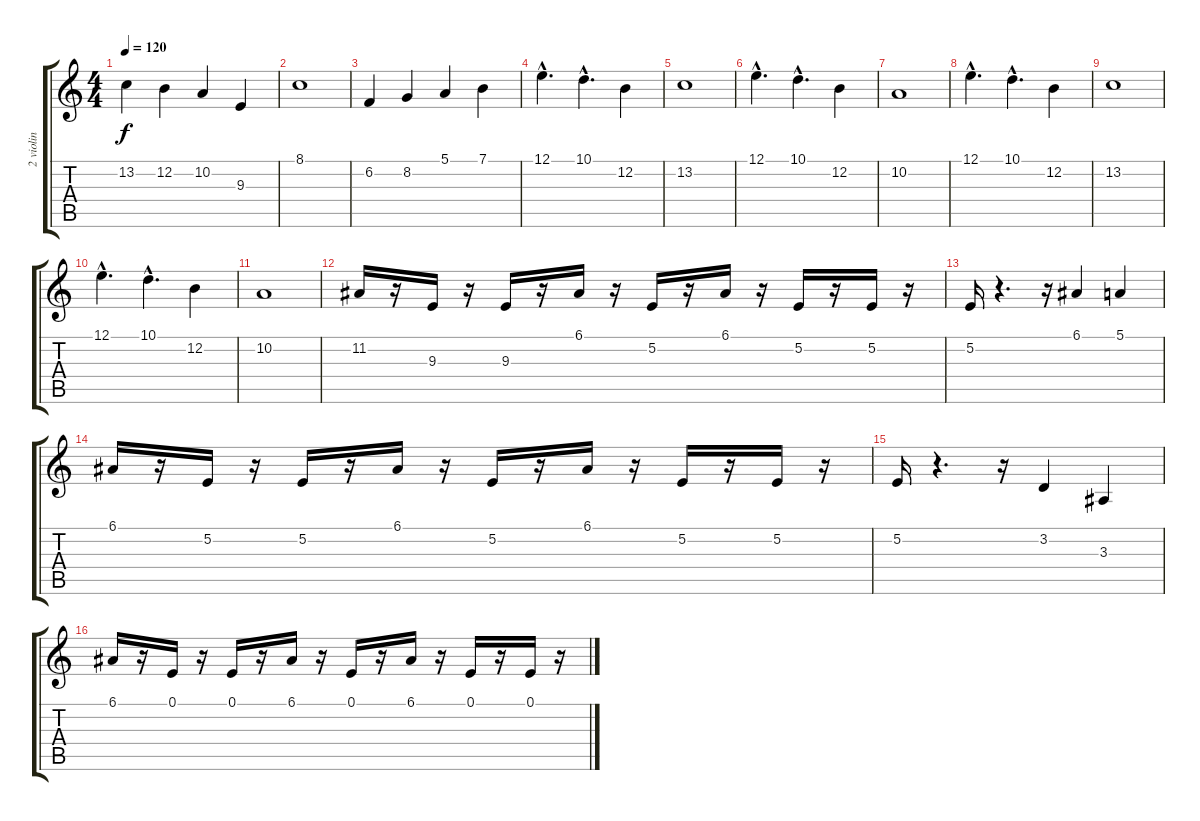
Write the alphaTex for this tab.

\track ("2 violin" "2 violin") {instrument stringensemble1}
\staff {score tabs}
\tuning (E4 B3 G3 D3 A2 E2) {hide}
\ts (4 4)
\tempo 120
\clef g2
\ks c
13.2.4{dy f} 12.2.4 10.2.4 9.3.4 |
8.1.1 |
6.2.4 8.2.4 5.1.4 7.1.4 |
12.1{hac}.4{d} 10.1{hac}.4{d} 12.2.4 |
13.2.1 |
12.1{hac}.4{d} 10.1{hac}.4{d} 12.2.4 |
10.2.1 |
12.1{hac}.4{d} 10.1{hac}.4{d} 12.2.4 |
13.2.1 |
12.1{hac}.4{d} 10.1{hac}.4{d} 12.2.4 |
10.2.1 |
11.2.16 r.16 9.3.16 r.16 9.3.16 r.16 6.1.16 r.16 5.2.16 r.16 6.1.16 r.16 5.2.16 r.16 5.2.16 r.16 |
5.2.16 r.4{d} r.16 6.1.4 5.1.4 |
6.1.16 r.16 5.2.16 r.16 5.2.16 r.16 6.1.16 r.16 5.2.16 r.16 6.1.16 r.16 5.2.16 r.16 5.2.16 r.16 |
5.2.16 r.4{d} r.16 3.2.4 3.3.4 |
6.1.16 r.16 0.1.16 r.16 0.1.16 r.16 6.1.16 r.16 0.1.16 r.16 6.1.16 r.16 0.1.16 r.16 0.1.16 r.16
